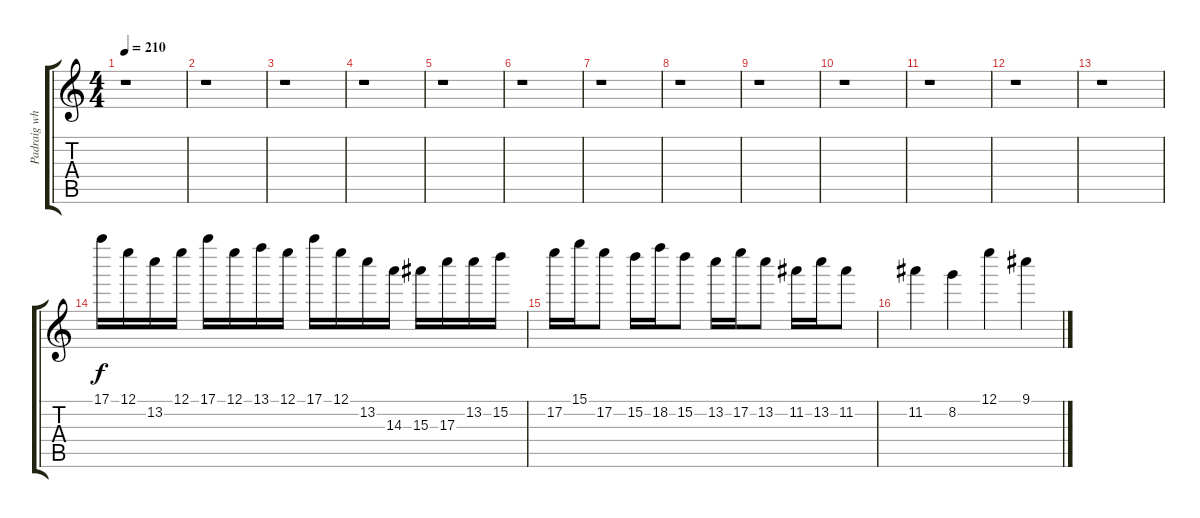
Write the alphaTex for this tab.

\track ("Padraig whammy Pedal" "Padraig wh") {instrument distortionguitar}
\staff {score tabs}
\tuning (E5 B4 G4 D4 A3 E3) {hide}
\ts (4 4)
\tempo 210
\clef g2
\ks c
r.1{dy f} |
r.1 |
r.1 |
r.1 |
r.1 |
r.1 |
r.1 |
r.1 |
r.1 |
r.1 |
r.1 |
r.1 |
r.1 |
17.1.16 12.1.16 13.2.16 12.1.16 17.1.16 12.1.16 13.1.16 12.1.16 17.1.16 12.1.16 13.2.16 14.3.16 15.3.16 17.3.16 13.2.16 15.2.16 |
17.2.16 15.1.16 17.2.8 15.2.16 18.2.16 15.2.8 13.2.16 17.2.16 13.2.8 11.2.16 13.2.16 11.2.8 |
11.2.4 8.2.4 12.1.4 9.1.4
